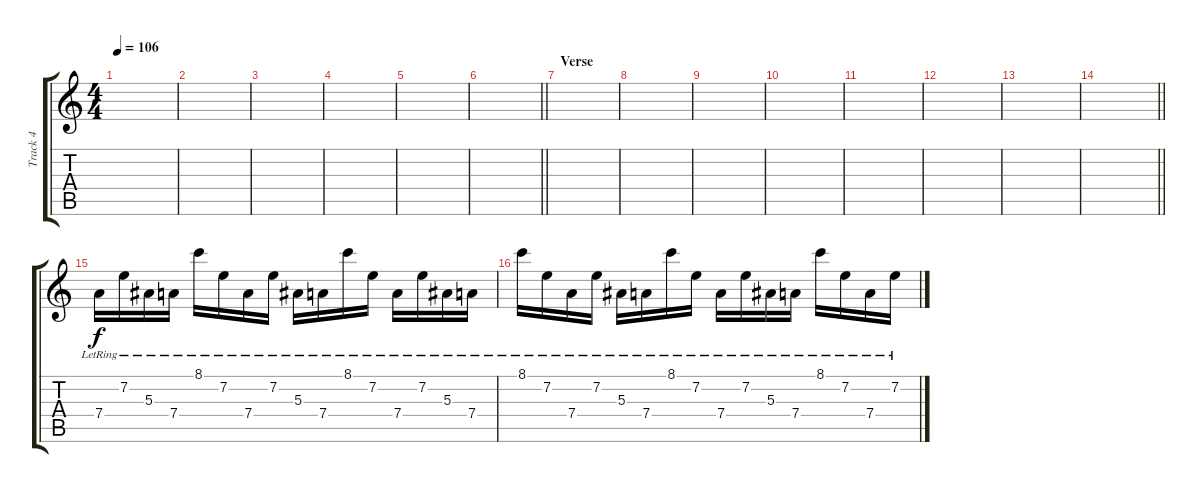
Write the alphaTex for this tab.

\track ("Track 4" "Track 4") {instrument electricguitarclean}
\staff {score tabs}
\tuning (E4 A3 F3 D3 A2 D2) {hide}
\ts (4 4)
\tempo 106
\clef g2
\ks c
|
|
|
|
|
\barLineRight lightlight
|
\section ("" "Verse")
|
|
|
|
|
|
|
\barLineRight lightlight
|
\section ("" "")
7.4{lr}.16 7.2{lr}.16 5.3{lr}.16 7.4{lr}.16 8.1{lr}.16 7.2{lr}.16 7.4{lr}.16 7.2{lr}.16 5.3{lr}.16 7.4{lr}.16 8.1{lr}.16 7.2{lr}.16 7.4{lr}.16 7.2{lr}.16 5.3{lr}.16 7.4{lr}.16 |
8.1{lr}.16 7.2{lr}.16 7.4{lr}.16 7.2{lr}.16 5.3{lr}.16 7.4{lr}.16 8.1{lr}.16 7.2{lr}.16 7.4{lr}.16 7.2{lr}.16 5.3{lr}.16 7.4{lr}.16 8.1{lr}.16 7.2{lr}.16 7.4{lr}.16 7.2{lr}.16
